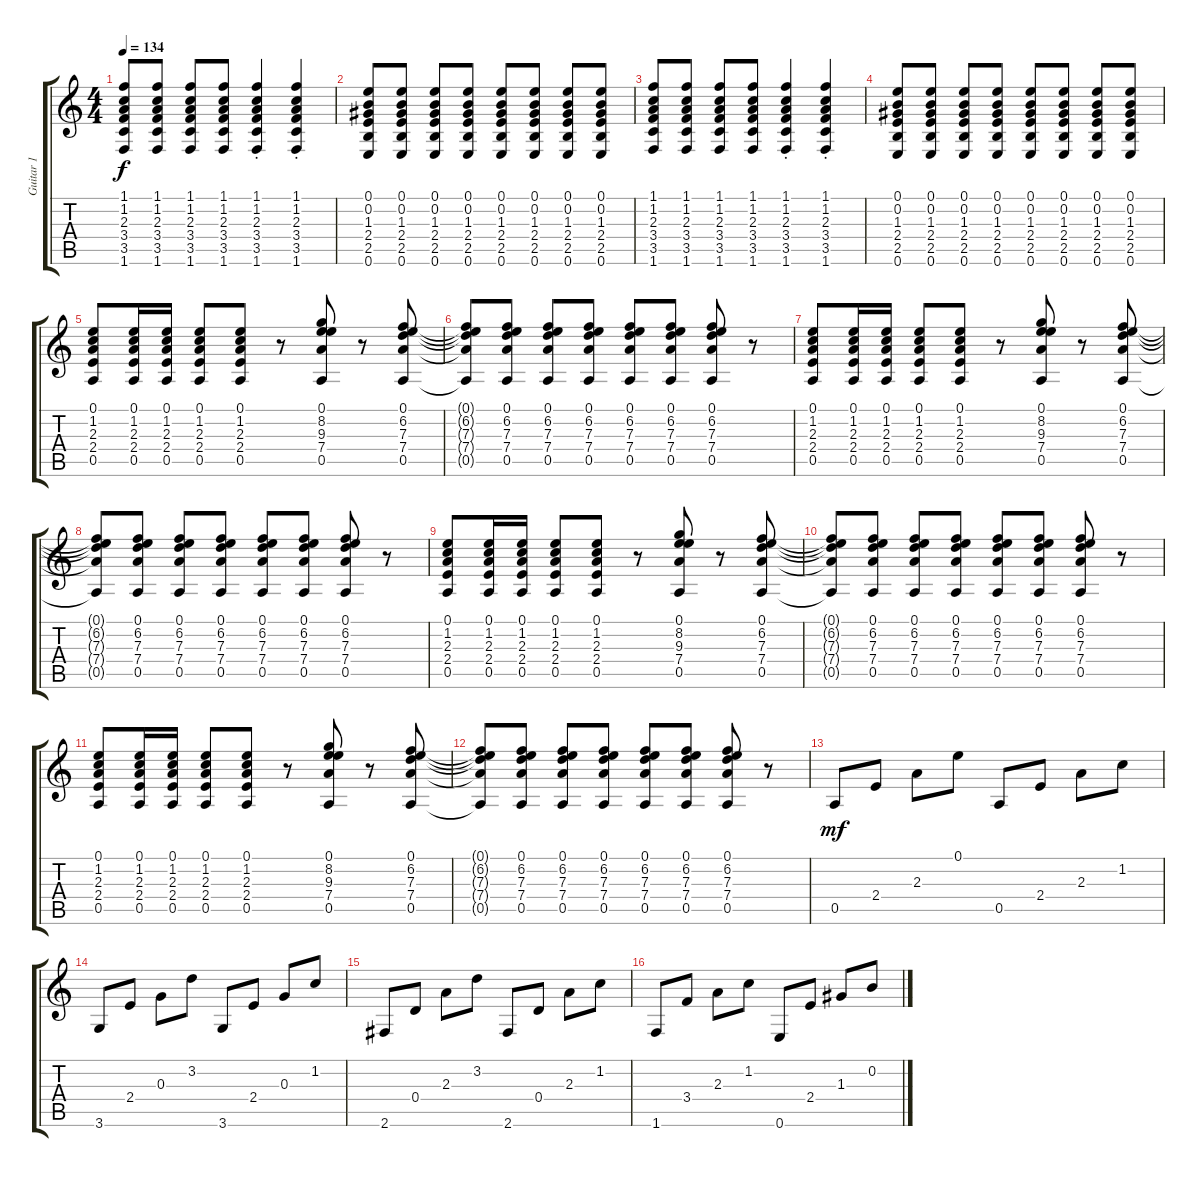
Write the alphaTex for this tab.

\track ("Guitar 1" "Guitar 1") {instrument acousticguitarsteel}
\staff {score tabs}
\tuning (E4 B3 G3 D3 A2 E2) {hide}
\ts (4 4)
\tempo 134
\clef g2
\ks c
(1.1 1.2 2.3 3.4 3.5 1.6).8{dy f} (1.1 1.2 2.3 3.4 3.5 1.6).8 (1.1 1.2 2.3 3.4 3.5 1.6).8 (1.1 1.2 2.3 3.4 3.5 1.6).8 (1.1{st} 1.2{st} 2.3{st} 3.4{st} 3.5{st} 1.6{st}).4 (1.1{st} 1.2{st} 2.3{st} 3.4{st} 3.5{st} 1.6{st}).4 |
(0.1 0.2 1.3 2.4 2.5 0.6).8 (0.1 0.2 1.3 2.4 2.5 0.6).8 (0.1 0.2 1.3 2.4 2.5 0.6).8 (0.1 0.2 1.3 2.4 2.5 0.6).8 (0.1 0.2 1.3 2.4 2.5 0.6).8 (0.1 0.2 1.3 2.4 2.5 0.6).8 (0.1 0.2 1.3 2.4 2.5 0.6).8 (0.1 0.2 1.3 2.4 2.5 0.6).8 |
(1.1 1.2 2.3 3.4 3.5 1.6).8 (1.1 1.2 2.3 3.4 3.5 1.6).8 (1.1 1.2 2.3 3.4 3.5 1.6).8 (1.1 1.2 2.3 3.4 3.5 1.6).8 (1.1{st} 1.2{st} 2.3{st} 3.4{st} 3.5{st} 1.6{st}).4 (1.1{st} 1.2{st} 2.3{st} 3.4{st} 3.5{st} 1.6{st}).4 |
(0.1 0.2 1.3 2.4 2.5 0.6).8 (0.1 0.2 1.3 2.4 2.5 0.6).8 (0.1 0.2 1.3 2.4 2.5 0.6).8 (0.1 0.2 1.3 2.4 2.5 0.6).8 (0.1 0.2 1.3 2.4 2.5 0.6).8 (0.1 0.2 1.3 2.4 2.5 0.6).8 (0.1 0.2 1.3 2.4 2.5 0.6).8 (0.1 0.2 1.3 2.4 2.5 0.6).8 |
(0.1 1.2 2.3 2.4 0.5).8 (0.1 1.2 2.3 2.4 0.5).16 (0.1 1.2 2.3 2.4 0.5).16 (0.1 1.2 2.3 2.4 0.5).8 (0.1 1.2 2.3 2.4 0.5).8 r.8 (0.1 8.2 9.3 7.4 0.5).8 r.8 (0.1 6.2 7.3 7.4 0.5).8 |
(0.1{t} 6.2{t} 7.3{t} 7.4{t} 0.5{t}).8 (0.1 6.2 7.3 7.4 0.5).8 (0.1 6.2 7.3 7.4 0.5).8 (0.1 6.2 7.3 7.4 0.5).8 (0.1 6.2 7.3 7.4 0.5).8 (0.1 6.2 7.3 7.4 0.5).8 (0.1 6.2 7.3 7.4 0.5).8 r.8 |
(0.1 1.2 2.3 2.4 0.5).8 (0.1 1.2 2.3 2.4 0.5).16 (0.1 1.2 2.3 2.4 0.5).16 (0.1 1.2 2.3 2.4 0.5).8 (0.1 1.2 2.3 2.4 0.5).8 r.8 (0.1 8.2 9.3 7.4 0.5).8 r.8 (0.1 6.2 7.3 7.4 0.5).8 |
(0.1{t} 6.2{t} 7.3{t} 7.4{t} 0.5{t}).8 (0.1 6.2 7.3 7.4 0.5).8 (0.1 6.2 7.3 7.4 0.5).8 (0.1 6.2 7.3 7.4 0.5).8 (0.1 6.2 7.3 7.4 0.5).8 (0.1 6.2 7.3 7.4 0.5).8 (0.1 6.2 7.3 7.4 0.5).8 r.8 |
(0.1 1.2 2.3 2.4 0.5).8 (0.1 1.2 2.3 2.4 0.5).16 (0.1 1.2 2.3 2.4 0.5).16 (0.1 1.2 2.3 2.4 0.5).8 (0.1 1.2 2.3 2.4 0.5).8 r.8 (0.1 8.2 9.3 7.4 0.5).8 r.8 (0.1 6.2 7.3 7.4 0.5).8 |
(0.1{t} 6.2{t} 7.3{t} 7.4{t} 0.5{t}).8 (0.1 6.2 7.3 7.4 0.5).8 (0.1 6.2 7.3 7.4 0.5).8 (0.1 6.2 7.3 7.4 0.5).8 (0.1 6.2 7.3 7.4 0.5).8 (0.1 6.2 7.3 7.4 0.5).8 (0.1 6.2 7.3 7.4 0.5).8 r.8 |
(0.1 1.2 2.3 2.4 0.5).8 (0.1 1.2 2.3 2.4 0.5).16 (0.1 1.2 2.3 2.4 0.5).16 (0.1 1.2 2.3 2.4 0.5).8 (0.1 1.2 2.3 2.4 0.5).8 r.8 (0.1 8.2 9.3 7.4 0.5).8 r.8 (0.1 6.2 7.3 7.4 0.5).8 |
(0.1{t} 6.2{t} 7.3{t} 7.4{t} 0.5{t}).8 (0.1 6.2 7.3 7.4 0.5).8 (0.1 6.2 7.3 7.4 0.5).8 (0.1 6.2 7.3 7.4 0.5).8 (0.1 6.2 7.3 7.4 0.5).8 (0.1 6.2 7.3 7.4 0.5).8 (0.1 6.2 7.3 7.4 0.5).8 r.8 |
0.5.8{dy mf} 2.4.8 2.3.8 0.1.8 0.5.8 2.4.8 2.3.8 1.2.8 |
3.6.8 2.4.8 0.3.8 3.2.8 3.6.8 2.4.8 0.3.8 1.2.8 |
2.6.8 0.4.8 2.3.8 3.2.8 2.6.8 0.4.8 2.3.8 1.2.8 |
1.6.8 3.4.8 2.3.8 1.2.8 0.6.8 2.4.8 1.3.8 0.2.8
